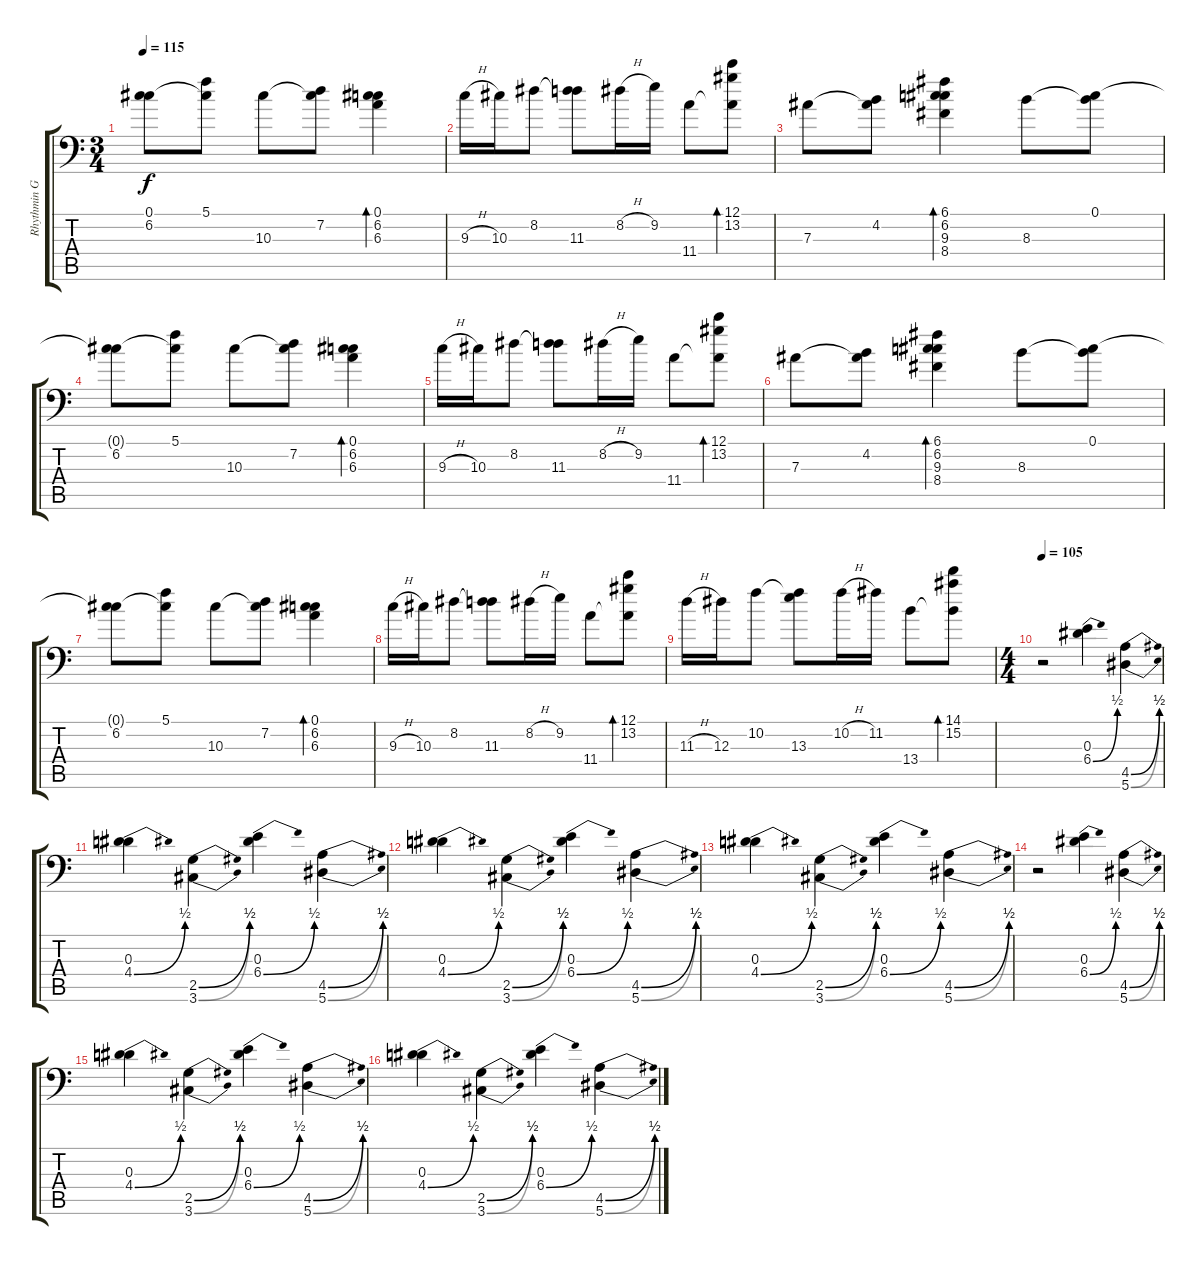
\track ("Rhythmin Guitar #1" "Rhythmin G") {instrument overdrivenguitar}
\staff {score tabs}
\tuning (C4 G3 Eb3 Bb2 F2 Bb1) {hide}
\ts (3 4)
\tempo 115
\clef f4
\ks c
(0.1{t} 6.2).8{dy f} (5.1 6.2{t}).8 10.3.8 (7.2 10.3{t}).8 (0.1 6.2 6.3).4{bd 30} |
9.3{h}.16 10.3.16 8.2.8 (8.2{t} 11.3).8 8.2{h}.16 9.2.16 11.4.8 (12.1 13.2 11.4{t}).8{bd 240} |
7.3.8 (4.2 7.3{t}).8 (6.1 6.2 9.3 8.4).4{bd 30} 8.3.8 (0.1 8.3{t}).8 |
(0.1{t} 6.2).8 (5.1 6.2{t}).8 10.3.8 (7.2 10.3{t}).8 (0.1 6.2 6.3).4{bd 30} |
9.3{h}.16 10.3.16 8.2.8 (8.2{t} 11.3).8 8.2{h}.16 9.2.16 11.4.8 (12.1 13.2 11.4{t}).8{bd 240} |
7.3.8 (4.2 7.3{t}).8 (6.1 6.2 9.3 8.4).4{bd 30} 8.3.8 (0.1 8.3{t}).8 |
(0.1{t} 6.2).8 (5.1 6.2{t}).8 10.3.8 (7.2 10.3{t}).8 (0.1 6.2 6.3).4{bd 30} |
9.3{h}.16 10.3.16 8.2.8 (8.2{t} 11.3).8 8.2{h}.16 9.2.16 11.4.8 (12.1 13.2 11.4{t}).8{bd 240} |
11.3{h}.16 12.3.16 10.2.8 (10.2{t} 13.3).8 10.2{h}.16 11.2.16 13.4.8 (14.1 15.2 13.4{t}).8{bd 240} |
\ts (4 4)
\tempo 105
r.2 (0.3 6.4{be (bend 0 0 60 2)}).4{instrument overdrivenguitar} (4.5{be (bend 0 0 60 2)} 5.6{be (bend 0 0 60 2)}).4 |
(0.3 4.4{be (bend 0 0 60 2)}).4 (2.5{be (bend 0 0 60 2)} 3.6{be (bend 0 0 60 2)}).4 (0.3 6.4{be (bend 0 0 60 2)}).4 (4.5{be (bend 0 0 60 2)} 5.6{be (bend 0 0 60 2)}).4 |
(0.3 4.4{be (bend 0 0 60 2)}).4 (2.5{be (bend 0 0 60 2)} 3.6{be (bend 0 0 60 2)}).4 (0.3 6.4{be (bend 0 0 60 2)}).4 (4.5{be (bend 0 0 60 2)} 5.6{be (bend 0 0 60 2)}).4 |
(0.3 4.4{be (bend 0 0 60 2)}).4 (2.5{be (bend 0 0 60 2)} 3.6{be (bend 0 0 60 2)}).4 (0.3 6.4{be (bend 0 0 60 2)}).4 (4.5{be (bend 0 0 60 2)} 5.6{be (bend 0 0 60 2)}).4 |
r.2 (0.3 6.4{be (bend 0 0 60 2)}).4 (4.5{be (bend 0 0 60 2)} 5.6{be (bend 0 0 60 2)}).4 |
(0.3 4.4{be (bend 0 0 60 2)}).4 (2.5{be (bend 0 0 60 2)} 3.6{be (bend 0 0 60 2)}).4 (0.3 6.4{be (bend 0 0 60 2)}).4 (4.5{be (bend 0 0 60 2)} 5.6{be (bend 0 0 60 2)}).4 |
(0.3 4.4{be (bend 0 0 60 2)}).4 (2.5{be (bend 0 0 60 2)} 3.6{be (bend 0 0 60 2)}).4 (0.3 6.4{be (bend 0 0 60 2)}).4 (4.5{be (bend 0 0 60 2)} 5.6{be (bend 0 0 60 2)}).4
